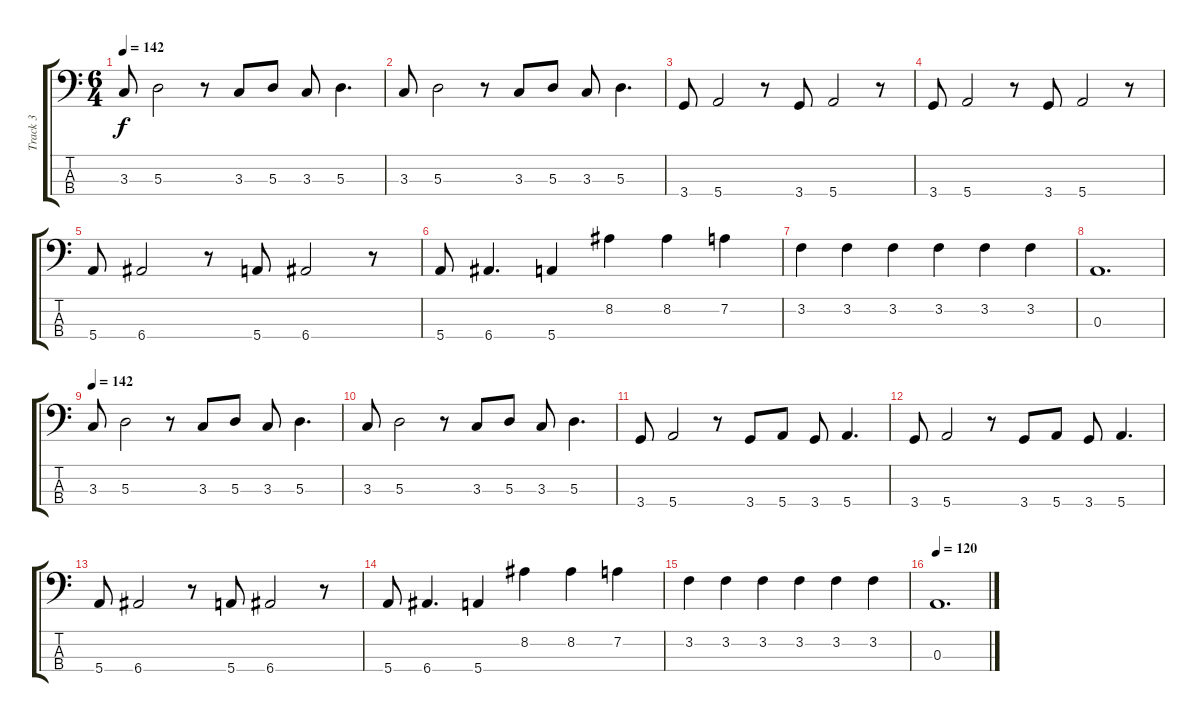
\track ("Track 3" "Track 3") {instrument electricbassfinger}
\staff {score tabs}
\tuning (G2 D2 A1 E1) {hide}
\ts (6 4)
\tempo 142
\clef f4
\ks c
3.3.8{dy f} 5.3.2 r.8 3.3.8 5.3.8 3.3.8 5.3.4{d} |
3.3.8 5.3.2 r.8 3.3.8 5.3.8 3.3.8 5.3.4{d} |
3.4.8 5.4.2 r.8 3.4.8 5.4.2 r.8 |
3.4.8 5.4.2 r.8 3.4.8 5.4.2 r.8 |
5.4.8 6.4.2 r.8 5.4.8 6.4.2 r.8 |
5.4.8 6.4.4{d} 5.4.4 8.2.4 8.2.4 7.2.4 |
3.2.4 3.2.4 3.2.4 3.2.4 3.2.4 3.2.4 |
0.3.1{d} |
\tempo 142
3.3.8 5.3.2 r.8 3.3.8 5.3.8 3.3.8 5.3.4{d} |
3.3.8 5.3.2 r.8 3.3.8 5.3.8 3.3.8 5.3.4{d} |
3.4.8 5.4.2 r.8 3.4.8 5.4.8 3.4.8 5.4.4{d} |
3.4.8 5.4.2 r.8 3.4.8 5.4.8 3.4.8 5.4.4{d} |
5.4.8 6.4.2 r.8 5.4.8 6.4.2 r.8 |
5.4.8 6.4.4{d} 5.4.4 8.2.4 8.2.4 7.2.4 |
3.2.4 3.2.4 3.2.4 3.2.4 3.2.4 3.2.4 |
\tempo 120
0.3.1{d}
